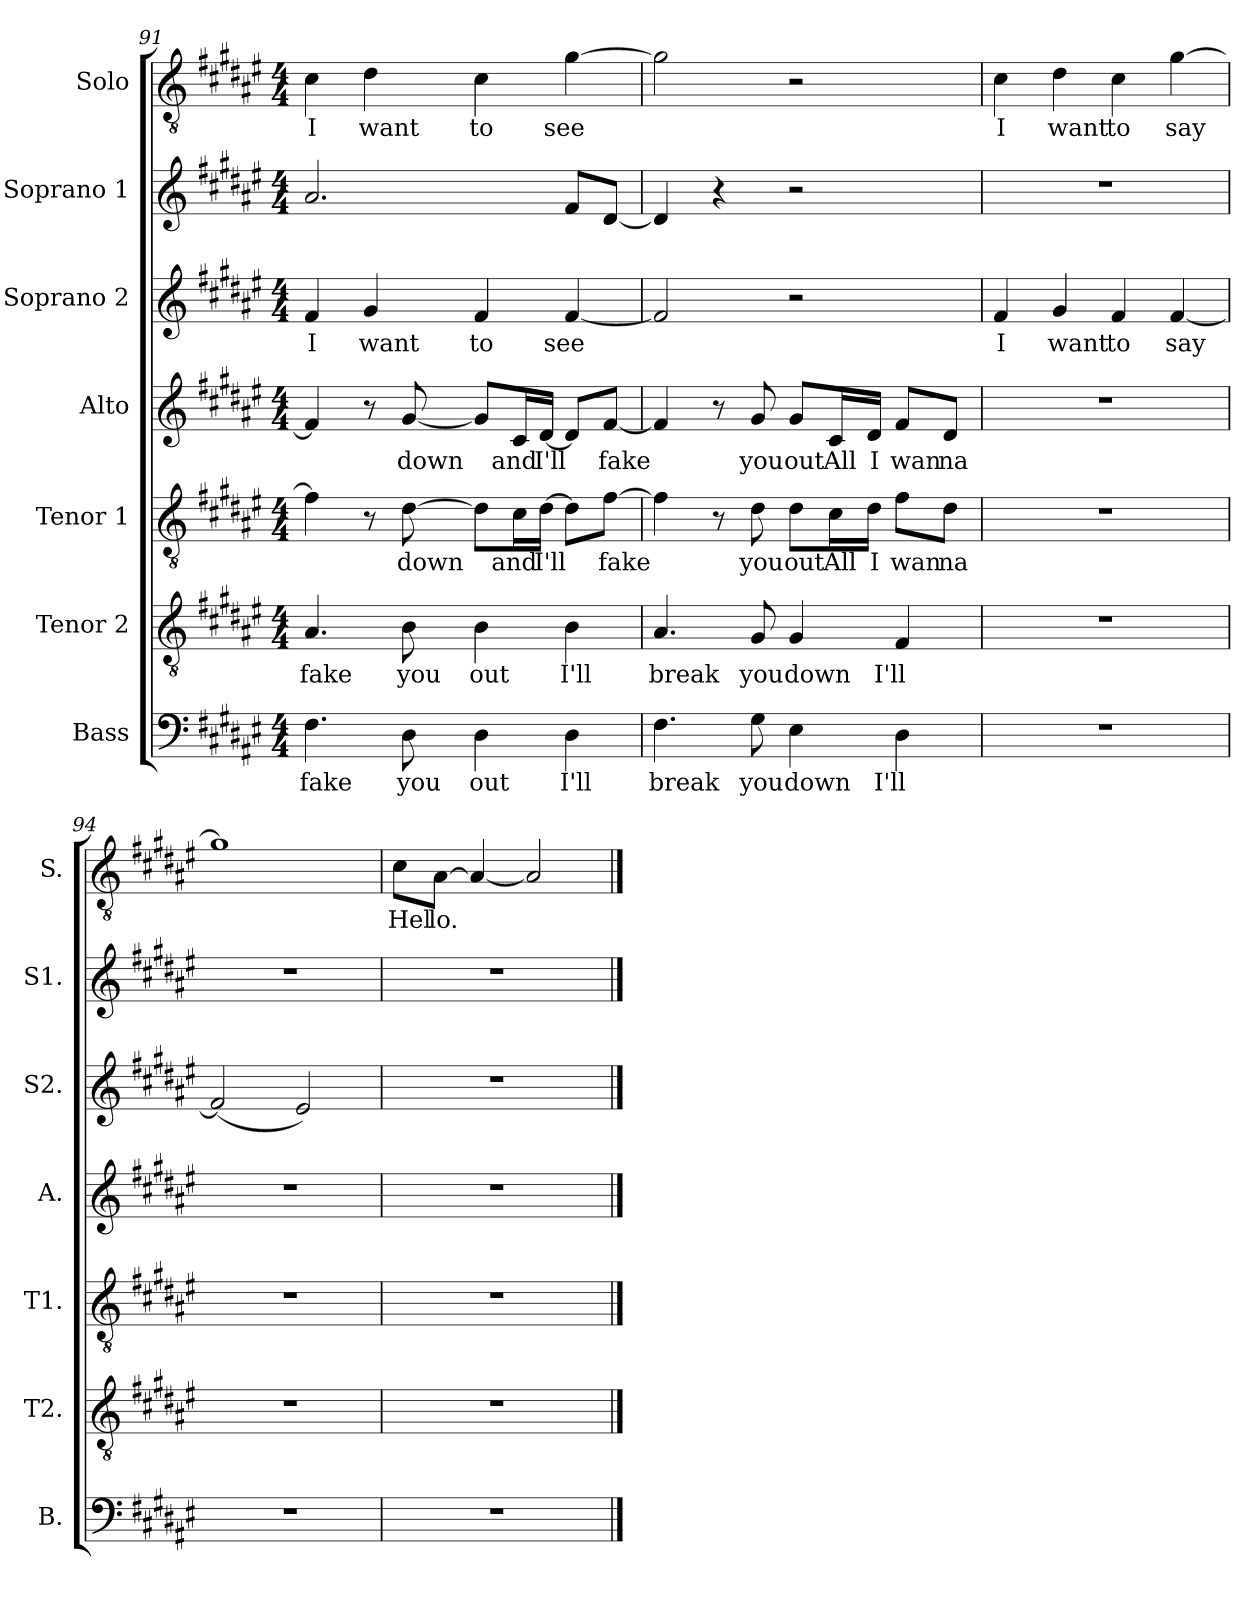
**kern	**text	**kern	**text	**kern	**text	**kern	**text	**kern	**text	**kern	**kern	**text
*part7	*part7	*part6	*part6	*part5	*part5	*part4	*part4	*part3	*part3	*part2	*part1	*part1
*staff7	*staff7	*staff6	*staff6	*staff5	*staff5	*staff4	*staff4	*staff3	*staff3	*staff2	*staff1	*staff1
*I"Bass	*	*I"Tenor 2	*	*I"Tenor 1	*	*I"Alto	*	*I"Soprano 2	*	*I"Soprano 1	*I"Solo	*
*I'B.	*	*I'T2.	*	*I'T1.	*	*I'A.	*	*I'S2.	*	*I'S1.	*I'S.	*
*clefF4	*	*clefGv2	*	*clefGv2	*	*clefG2	*	*clefG2	*	*clefG2	*clefGv2	*
*k[f#c#g#d#a#e#]	*	*k[f#c#g#d#a#e#]	*	*k[f#c#g#d#a#e#]	*	*k[f#c#g#d#a#e#]	*	*k[f#c#g#d#a#e#]	*	*k[f#c#g#d#a#e#]	*k[f#c#g#d#a#e#]	*
*M4/4	*	*M4/4	*	*M4/4	*	*M4/4	*	*M4/4	*	*M4/4	*M4/4	*
=91	=91	=91	=91	=91	=91	=91	=91	=91	=91	=91	=91	=91
!	!LO:LY:b	!	!LO:LY:b	!	!	!	!	!	!LO:LY:b	!	!	!LO:LY:b
4.F#\	fake	4.A#/	fake	4f#\]	.	4f#/]	.	4f#/	I	2.a#/	4c#\	I
!	!	!	!	!	!	!	!	!	!LO:LY:b	!	!	!LO:LY:b
.	.	.	.	8r	.	8r	.	4g#/	want	.	4d#\	want
!	!LO:LY:b	!	!LO:LY:b	!	!LO:LY:b	!	!LO:LY:b	!	!	!	!	!
8D#\	you	8B\	you	[8d#\	down	[8g#/	down	.	.	.	.	.
!	!LO:LY:b	!	!LO:LY:b	!	!	!	!	!	!LO:LY:b	!	!	!LO:LY:b
4D#\	out	4B\	out	8d#\L]	.	8g#/L]	.	4f#/	to	.	4c#\	to
!	!	!	!	!	!LO:LY:b	!	!LO:LY:b	!	!	!	!	!
.	.	.	.	16c#\L	and	16c#/L	and	.	.	.	.	.
!	!	!	!	!	!LO:LY:b	!	!LO:LY:b	!	!	!	!	!
.	.	.	.	[16d#\JJ	I'll	[16d#/JJ	I'll	.	.	.	.	.
!	!LO:LY:b	!	!LO:LY:b	!	!	!	!	!	!LO:LY:b	!	!	!LO:LY:b
4D#\	I'll	4B\	I'll	8d#\L]	.	8d#/L]	.	[4f#/	see	8f#/L	[4g#\	see
!	!	!	!	!	!LO:LY:b	!	!LO:LY:b	!	!	!	!	!
.	.	.	.	[8f#\J	fake	[8f#/J	fake	.	.	[8d#/J	.	.
=92	=92	=92	=92	=92	=92	=92	=92	=92	=92	=92	=92	=92
!	!LO:LY:b	!	!LO:LY:b	!	!	!	!	!	!	!	!	!
4.F#\	break	4.A#/	break	4f#\]	.	4f#/]	.	2f#/]	.	4d#/]	2g#\]	.
.	.	.	.	8r	.	8r	.	.	.	4r	.	.
!	!LO:LY:b	!	!LO:LY:b	!	!LO:LY:b	!	!LO:LY:b	!	!	!	!	!
8G#\	you	8G#/	you	8d#\	you	8g#/	you	.	.	.	.	.
!	!LO:LY:b	!	!LO:LY:b	!	!LO:LY:b	!	!LO:LY:b	!	!	!	!	!
4E#\	down	4G#/	down	8d#\L	out	8g#/L	out	2r	.	2r	2r	.
!	!	!	!	!	!LO:LY:b	!	!LO:LY:b	!	!	!	!	!
.	.	.	.	16c#\L	All	16c#/L	All	.	.	.	.	.
!	!	!	!	!	!LO:LY:b	!	!LO:LY:b	!	!	!	!	!
.	.	.	.	16d#\JJ	I	16d#/JJ	I	.	.	.	.	.
!	!LO:LY:b	!	!LO:LY:b	!	!LO:LY:b	!	!LO:LY:b	!	!	!	!	!
4D#\	I'll	4F#/	I'll	8f#\L	wan	8f#/L	wan	.	.	.	.	.
!	!	!	!	!	!LO:LY:b	!	!LO:LY:b	!	!	!	!	!
.	.	.	.	8d#\J	na	8d#/J	na	.	.	.	.	.
=93	=93	=93	=93	=93	=93	=93	=93	=93	=93	=93	=93	=93
!	!	!	!	!	!	!	!	!	!LO:LY:b	!	!	!LO:LY:b
1r	.	1r	.	1r	.	1r	.	4f#/	I	1r	4c#\	I
!	!	!	!	!	!	!	!	!	!LO:LY:b	!	!	!LO:LY:b
.	.	.	.	.	.	.	.	4g#/	want	.	4d#\	want
!	!	!	!	!	!	!	!	!	!LO:LY:b	!	!	!LO:LY:b
.	.	.	.	.	.	.	.	4f#/	to	.	4c#\	to
!	!	!	!	!	!	!	!	!	!LO:LY:b	!	!	!LO:LY:b
.	.	.	.	.	.	.	.	[4f#/	say	.	[4g#\	say
!!LO:PB:g=z
=94	=94	=94	=94	=94	=94	=94	=94	=94	=94	=94	=94	=94
1r	.	1r	.	1r	.	1r	.	(<2f#/]	.	1r	1g#]	.
.	.	.	.	.	.	.	.	2e#/)	.	.	.	.
=95	=95	=95	=95	=95	=95	=95	=95	=95	=95	=95	=95	=95
!	!	!	!	!	!	!	!	!	!	!	!	!LO:LY:b
1r	.	1r	.	1r	.	1r	.	1r	.	1r	8c#\L	Hel
!	!	!	!	!	!	!	!	!	!	!	!	!LO:LY:b
.	.	.	.	.	.	.	.	.	.	.	[8A#\J	lo.
.	.	.	.	.	.	.	.	.	.	.	4A#/_	.
.	.	.	.	.	.	.	.	.	.	.	2A#/]	.
==	==	==	==	==	==	==	==	==	==	==	==	==
*-	*-	*-	*-	*-	*-	*-	*-	*-	*-	*-	*-	*-
